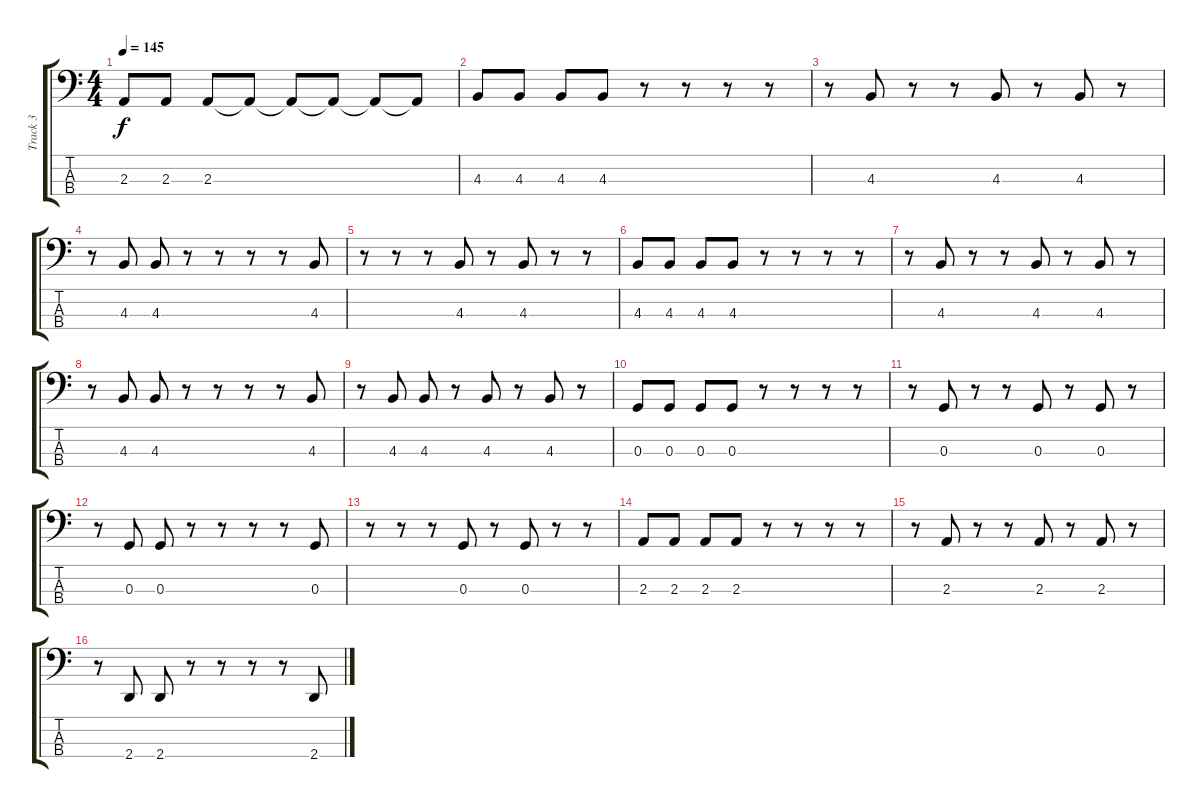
\track ("Track 3" "Track 3") {instrument electricbasspick}
\staff {score tabs}
\tuning (F2 C2 G1 C1) {hide}
\ts (4 4)
\tempo 145
\clef f4
\ks c
2.3{t}.8{dy f} 2.3.8 2.3.8 2.3{t}.8 2.3{t}.8 2.3{t}.8 2.3{t}.8 2.3{t}.8 |
4.3.8 4.3.8 4.3.8 4.3.8 r.8 r.8 r.8 r.8 |
r.8 4.3.8 r.8 r.8 4.3.8 r.8 4.3.8 r.8 |
r.8 4.3.8 4.3.8 r.8 r.8 r.8 r.8 4.3.8 |
r.8 r.8 r.8 4.3.8 r.8 4.3.8 r.8 r.8 |
4.3.8 4.3.8 4.3.8 4.3.8 r.8 r.8 r.8 r.8 |
r.8 4.3.8 r.8 r.8 4.3.8 r.8 4.3.8 r.8 |
r.8 4.3.8 4.3.8 r.8 r.8 r.8 r.8 4.3.8 |
r.8 4.3.8 4.3.8 r.8 4.3.8 r.8 4.3.8 r.8 |
0.3.8 0.3.8 0.3.8 0.3.8 r.8 r.8 r.8 r.8 |
r.8 0.3.8 r.8 r.8 0.3.8 r.8 0.3.8 r.8 |
r.8 0.3.8 0.3.8 r.8 r.8 r.8 r.8 0.3.8 |
r.8 r.8 r.8 0.3.8 r.8 0.3.8 r.8 r.8 |
2.3.8 2.3.8 2.3.8 2.3.8 r.8 r.8 r.8 r.8 |
r.8 2.3.8 r.8 r.8 2.3.8 r.8 2.3.8 r.8 |
r.8 2.4.8 2.4.8 r.8 r.8 r.8 r.8 2.4.8
